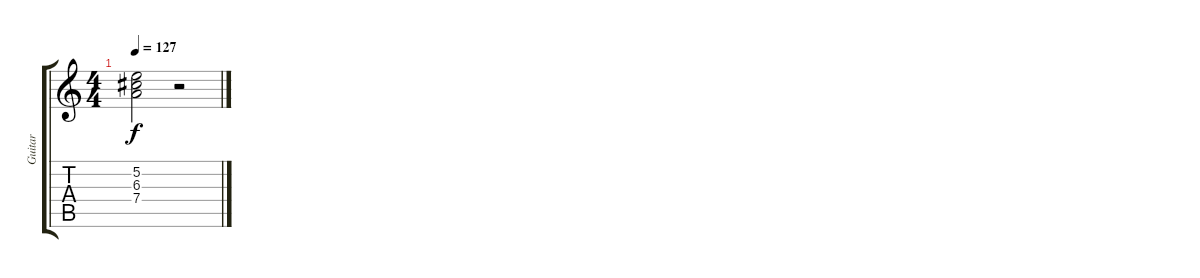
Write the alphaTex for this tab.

\track ("Guitar" "Guitar") {instrument acousticguitarsteel}
\staff {score tabs}
\tuning (E4 B3 G3 D3 A2 E2) {hide}
\ts (4 4)
\tempo 127
\clef g2
\ks c
(5.2{t} 6.3{t} 7.4{t}).2{dy f} r.2
